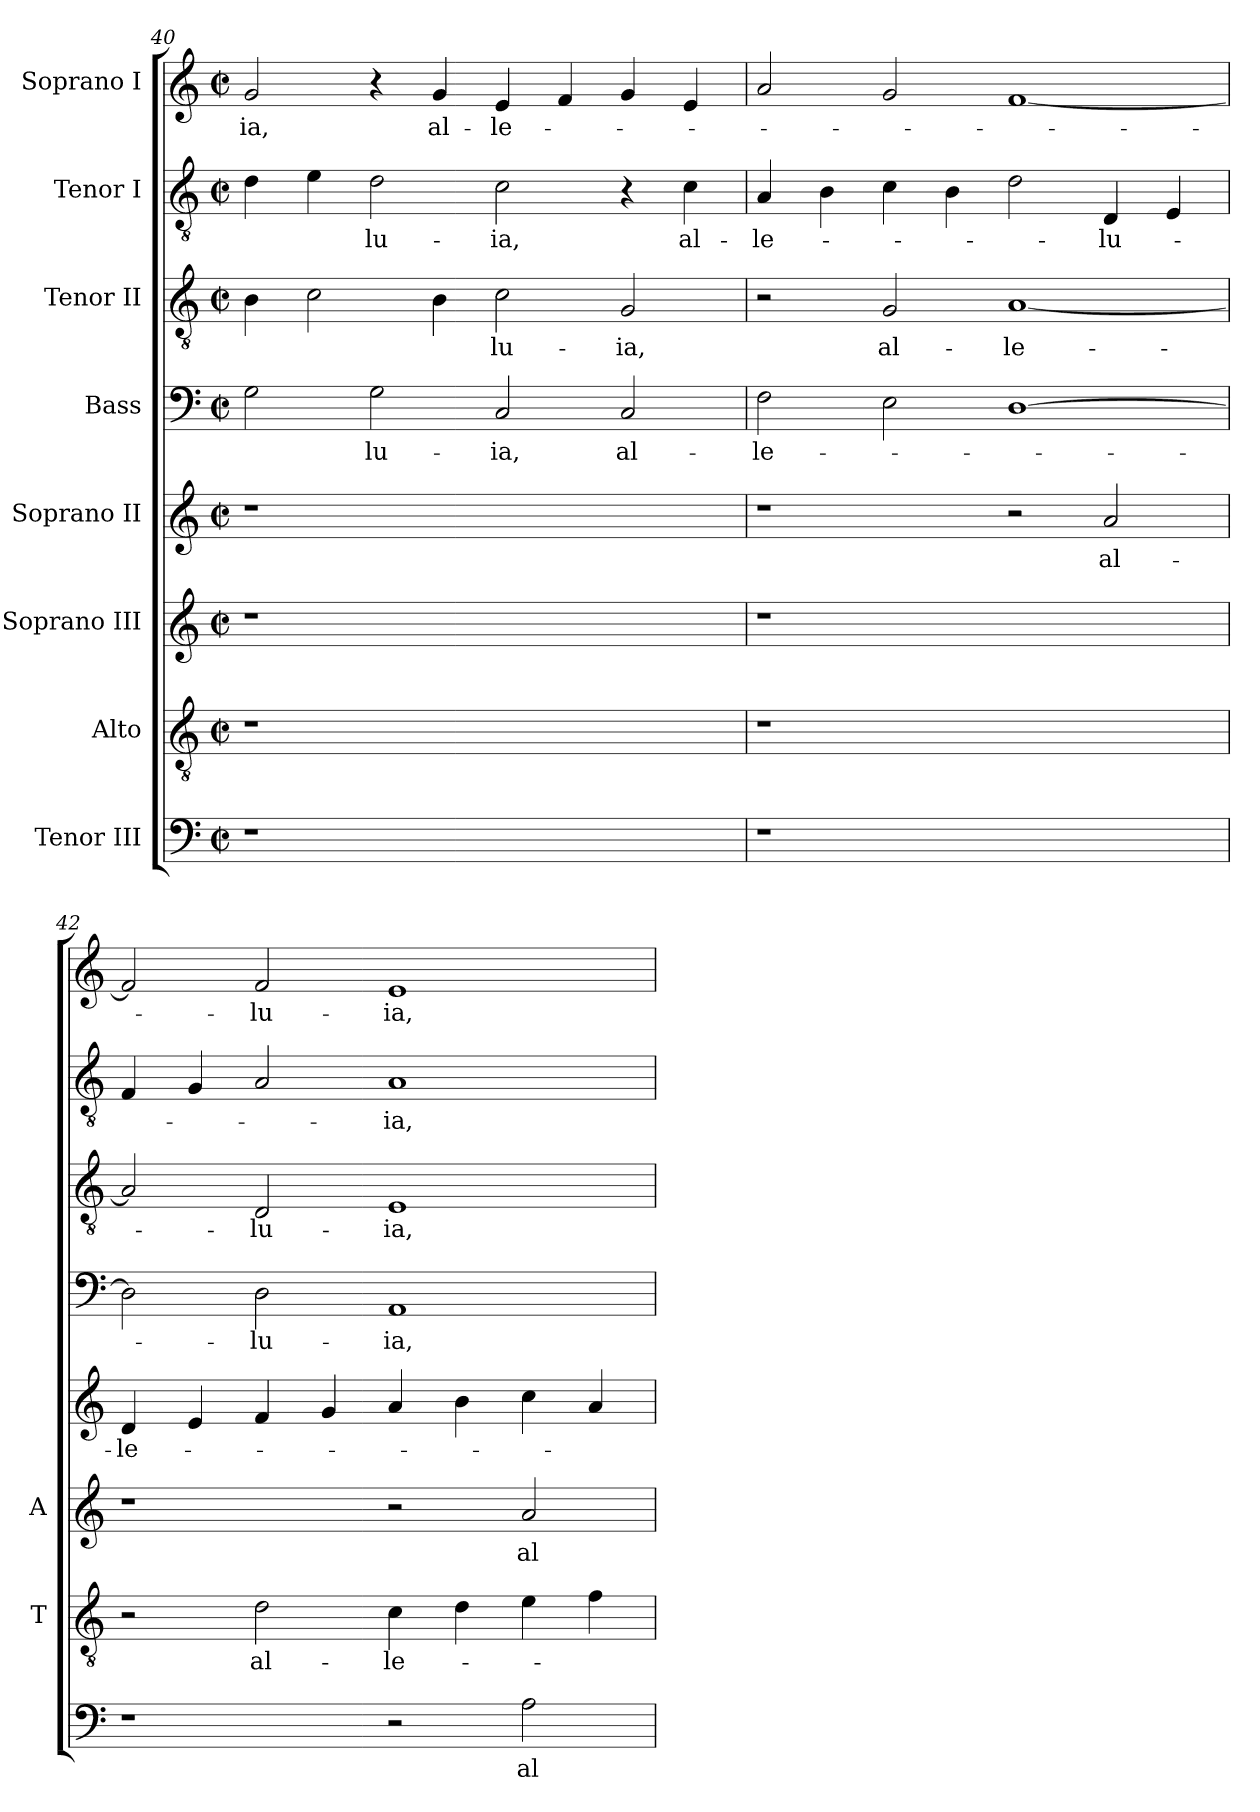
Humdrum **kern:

**kern	**text	**kern	**text	**kern	**text	**kern	**text	**kern	**text	**kern	**text	**kern	**text	**kern	**text
*part8	*part8	*part7	*part7	*part6	*part6	*part5	*part5	*part4	*part4	*part3	*part3	*part2	*part2	*part1	*part1
*staff8	*staff8	*staff7	*staff7	*staff6	*staff6	*staff5	*staff5	*staff4	*staff4	*staff3	*staff3	*staff2	*staff2	*staff1	*staff1
*I"Tenor III	*	*I"Alto	*	*I"Soprano III	*	*I"Soprano II	*	*I"Bass	*	*I"Tenor II	*	*I"Tenor I	*	*I"Soprano I	*
*	*	*I'T	*	*I'A	*	*	*	*	*	*	*	*	*	*	*
!!LO:LB:g=z
*clefF4	*	*clefGv2	*	*clefG2	*	*clefG2	*	*clefF4	*	*clefGv2	*	*clefGv2	*	*clefG2	*
*k[]	*	*k[]	*	*k[]	*	*k[]	*	*k[]	*	*k[]	*	*k[]	*	*k[]	*
*C:	*	*C:	*	*C:	*	*C:	*	*C:	*	*C:	*	*C:	*	*C:	*
*M2/2	*	*M2/2	*	*M2/2	*	*M2/2	*	*M2/2	*	*M2/2	*	*M2/2	*	*M2/2	*
*met(c|)	*	*met(c|)	*	*met(c|)	*	*met(c|)	*	*met(c|)	*	*met(c|)	*	*met(c|)	*	*met(c|)	*
=40	=40	=40	=40	=40	=40	=40	=40	=40	=40	=40	=40	=40	=40	=40	=40
!LO:N:vis=1	!	!LO:N:vis=1	!	!LO:N:vis=1	!	!LO:N:vis=1	!	!	!	!	!	!	!	!	!LO:LY:b
1r	.	1r	.	1r	.	1r	.	2G\	.	4B\	.	4d\	.	2g/	-ia,
.	.	.	.	.	.	.	.	.	.	2c\	.	4e\	.	.	.
!	!	!	!	!	!	!	!	!	!LO:LY:b	!	!	!	!LO:LY:b	!	!
.	.	.	.	.	.	.	.	2G\	-lu-	.	.	2d\	-lu-	4r	.
!	!	!	!	!	!	!	!	!	!	!	!	!	!	!	!LO:LY:b
.	.	.	.	.	.	.	.	.	.	4B\	.	.	.	4g/	al-
!	!	!	!	!	!	!	!	!	!LO:LY:b	!	!LO:LY:b	!	!LO:LY:b	!	!LO:LY:b
1ryy	.	1ryy	.	1ryy	.	1ryy	.	2C/	-ia,	2c\	-lu-	2c\	-ia,	4e/	-le-
.	.	.	.	.	.	.	.	.	.	.	.	.	.	4f/	.
!	!	!	!	!	!	!	!	!	!LO:LY:b	!	!LO:LY:b	!	!	!	!
.	.	.	.	.	.	.	.	2C/	al-	2G/	-ia,	4r	.	4g/	.
!	!	!	!	!	!	!	!	!	!	!	!	!	!LO:LY:b	!	!
.	.	.	.	.	.	.	.	.	.	.	.	4c\	al-	4e/	.
=41	=41	=41	=41	=41	=41	=41	=41	=41	=41	=41	=41	=41	=41	=41	=41
!LO:N:vis=1	!	!LO:N:vis=1	!	!LO:N:vis=1	!	!	!	!	!LO:LY:b	!	!	!	!LO:LY:b	!	!
1r	.	1r	.	1r	.	1r	.	2F\	-le-	2r	.	4A/	-le-	2a/	.
.	.	.	.	.	.	.	.	.	.	.	.	4B\	.	.	.
!	!	!	!	!	!	!	!	!	!	!	!LO:LY:b	!	!	!	!
.	.	.	.	.	.	.	.	2E\	.	2G/	al-	4c\	.	2g/	.
.	.	.	.	.	.	.	.	.	.	.	.	4B\	.	.	.
!	!	!	!	!	!	!	!	!	!	!	!LO:LY:b	!	!	!	!
1ryy	.	1ryy	.	1ryy	.	2r	.	[>1D	.	[<1A	-le-	2d\	.	[<1f	.
!	!	!	!	!	!	!	!LO:LY:b	!	!	!	!	!	!LO:LY:b	!	!
.	.	.	.	.	.	2a/	al-	.	.	.	.	4D/	-lu-	.	.
.	.	.	.	.	.	.	.	.	.	.	.	4E/	.	.	.
=42	=42	=42	=42	=42	=42	=42	=42	=42	=42	=42	=42	=42	=42	=42	=42
!	!	!	!	!	!	!	!LO:LY:b	!	!	!	!	!	!	!	!
1r	.	2r	.	1r	.	4d/	-le-	2D\]	.	2A/]	.	4F/	.	2f/]	.
.	.	.	.	.	.	4e/	.	.	.	.	.	4G/	.	.	.
!	!	!	!LO:LY:b	!	!	!	!	!	!LO:LY:b	!	!LO:LY:b	!	!	!	!LO:LY:b
.	.	2d\	al-	.	.	4f/	.	2D\	-lu-	2D/	-lu-	2A/	.	2f/	-lu-
.	.	.	.	.	.	4g/	.	.	.	.	.	.	.	.	.
!	!	!	!LO:LY:b	!	!	!	!	!	!LO:LY:b	!	!LO:LY:b	!	!LO:LY:b	!	!LO:LY:b
2r	.	4c\	-le-	2r	.	4a/	.	1AA	-ia,	1E	-ia,	1A	-ia,	1e	-ia,
.	.	4d\	.	.	.	4b\	.	.	.	.	.	.	.	.	.
!	!LO:LY:b	!	!	!	!LO:LY:b	!	!	!	!	!	!	!	!	!	!
2A\	al-	4e\	.	2a/	al-	4cc\	.	.	.	.	.	.	.	.	.
.	.	4f\	.	.	.	4a/	.	.	.	.	.	.	.	.	.
=	=	=	=	=	=	=	=	=	=	=	=	=	=	=	=
*-	*-	*-	*-	*-	*-	*-	*-	*-	*-	*-	*-	*-	*-	*-	*-
